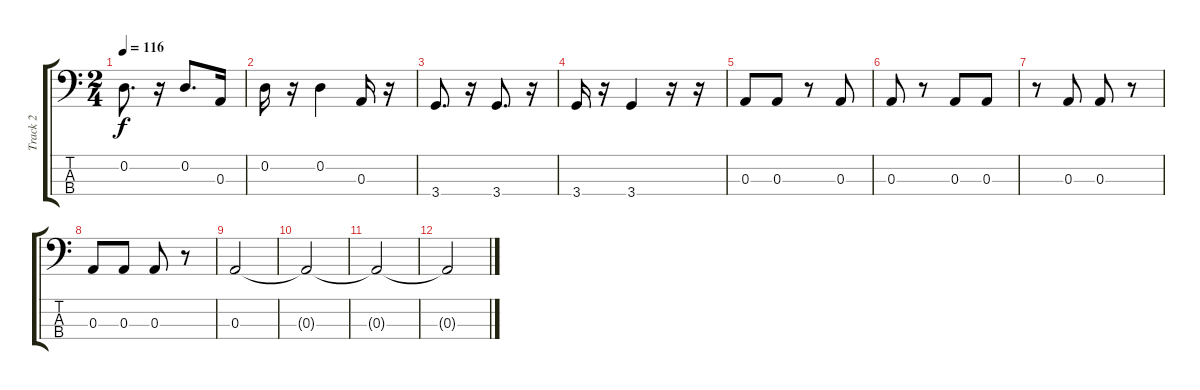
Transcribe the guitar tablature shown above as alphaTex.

\track ("Track 2" "Track 2") {instrument electricbassfinger}
\staff {score tabs}
\tuning (G2 D2 A1 E1) {hide}
\ts (2 4)
\tempo 116
\clef f4
\ks c
0.2.8{d dy f} r.16 0.2.8{d} 0.3.16 |
0.2.16 r.16 0.2.4 0.3.16 r.16 |
3.4.8{d} r.16 3.4.8{d} r.16 |
3.4.16 r.16 3.4.4 r.16 r.16 |
0.3.8 0.3.8 r.8 0.3.8 |
0.3.8 r.8 0.3.8 0.3.8 |
r.8 0.3.8 0.3.8 r.8 |
0.3.8 0.3.8 0.3.8 r.8 |
0.3.2 |
0.3{t}.2 |
0.3{t}.2 |
0.3{t}.2
